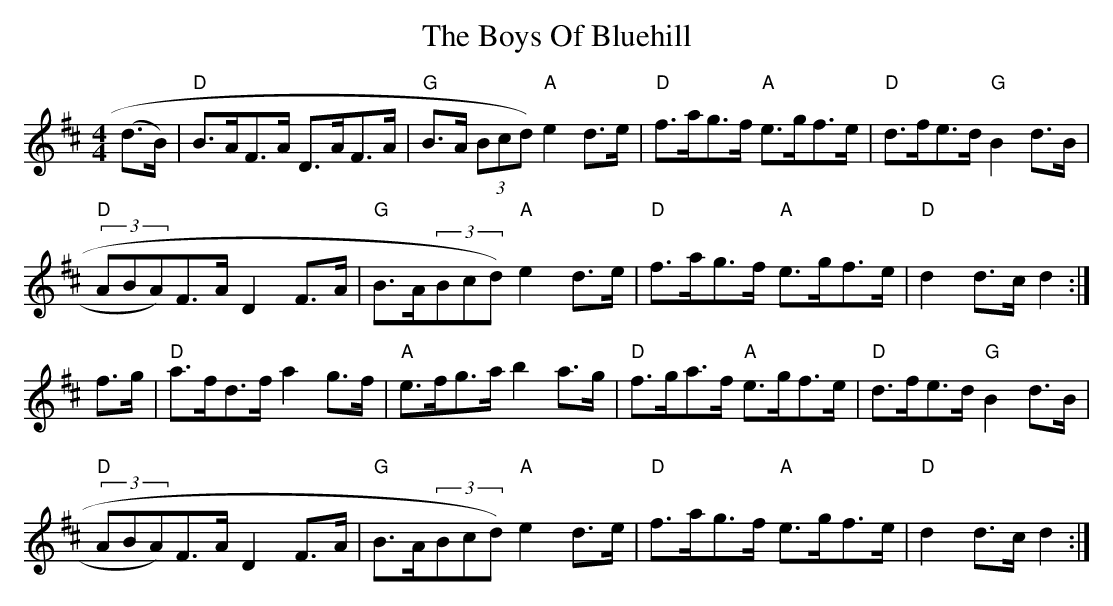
X:1
T:The Boys Of Bluehill
M:4/4
L:1/8
K:D
(d>B) | "D"B>AF>A D>AF>A | "G"B>A (3Bcd) "A"e2d>e | "D"f>ag>f "A"e>gf>e | "D"d>fe>d "G"B2d>B |
"D"(3ABA)F>A D2F>A | "G"B>A(3Bcd) "A"e2d>e | "D"f>ag>f "A"e>gf>e | "D"d2d>c d2 :|
f>g | "D"a>fd>f a2g>f | "A"e>fg>a b2a>g | "D"f>ga>f "A"e>gf>e | "D"d>fe>d "G"B2d>B |
"D"(3ABA)F>A D2F>A | "G"B>A(3Bcd) "A"e2d>e | "D"f>ag>f "A"e>gf>e | "D"d2 d>c d2 :|
